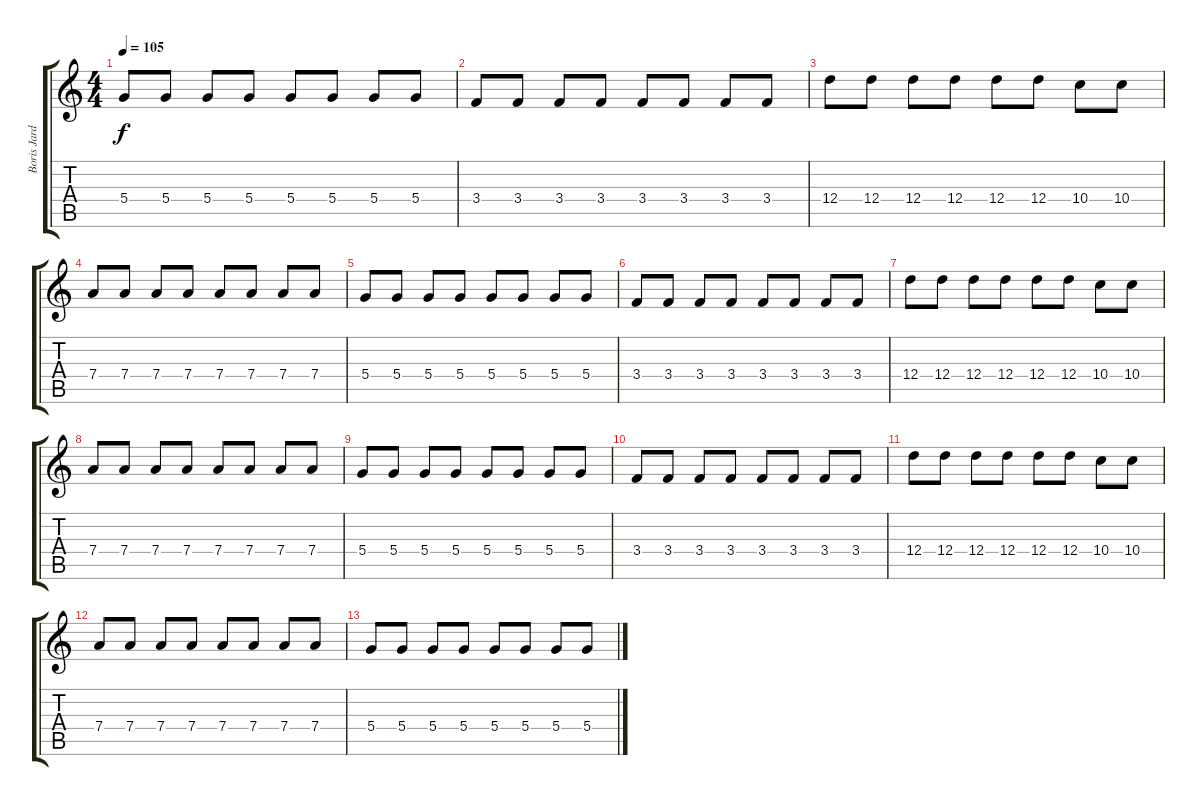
\track ("Boris Jardel (guitare solo)" "Boris Jard") {instrument distortionguitar}
\staff {score tabs}
\tuning (E4 B3 G3 D3 A2 E2) {hide}
\ts (4 4)
\tempo 105
\clef g2
\ks c
5.4.8{dy f} 5.4.8 5.4.8 5.4.8 5.4.8 5.4.8 5.4.8 5.4.8 |
3.4.8 3.4.8 3.4.8 3.4.8 3.4.8 3.4.8 3.4.8 3.4.8 |
12.4.8 12.4.8 12.4.8 12.4.8 12.4.8 12.4.8 10.4.8 10.4.8 |
7.4.8 7.4.8 7.4.8 7.4.8 7.4.8 7.4.8 7.4.8 7.4.8 |
5.4.8 5.4.8 5.4.8 5.4.8 5.4.8 5.4.8 5.4.8 5.4.8 |
3.4.8 3.4.8 3.4.8 3.4.8 3.4.8 3.4.8 3.4.8 3.4.8 |
12.4.8 12.4.8 12.4.8 12.4.8 12.4.8 12.4.8 10.4.8 10.4.8 |
7.4.8 7.4.8 7.4.8 7.4.8 7.4.8 7.4.8 7.4.8 7.4.8 |
5.4.8 5.4.8 5.4.8 5.4.8 5.4.8 5.4.8 5.4.8 5.4.8 |
3.4.8 3.4.8 3.4.8 3.4.8 3.4.8 3.4.8 3.4.8 3.4.8 |
12.4.8 12.4.8 12.4.8 12.4.8 12.4.8 12.4.8 10.4.8 10.4.8 |
7.4.8 7.4.8 7.4.8 7.4.8 7.4.8 7.4.8 7.4.8 7.4.8 |
5.4.8 5.4.8 5.4.8 5.4.8 5.4.8 5.4.8 5.4.8 5.4.8
